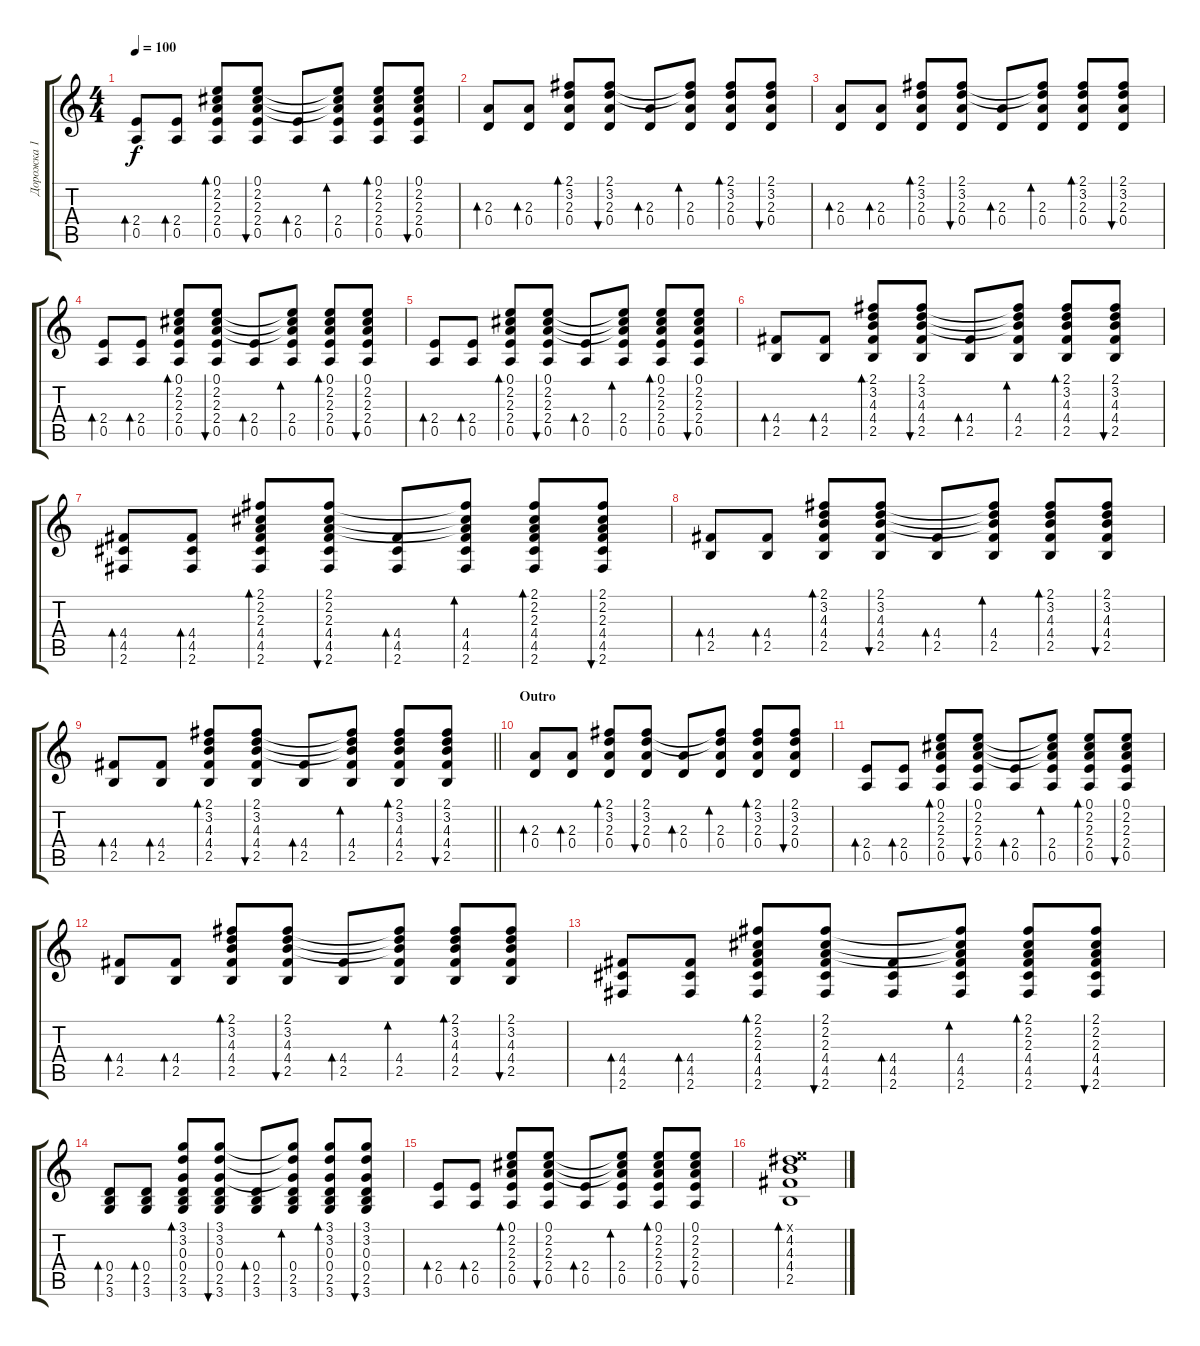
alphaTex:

\track ("Дорожка 1" "Дорожка 1") {instrument acousticguitarsteel}
\staff {score tabs}
\tuning (E4 B3 G3 D3 A2 E2) {hide}
\ts (4 4)
\tempo 100
\clef g2
\ks c
(2.4 0.5).8{bd 60 dy f} (2.4 0.5).8{bd 60} (0.1 2.2 2.3 2.4 0.5).8{bd 60} (0.1 2.2 2.3 2.4 0.5).8{bu 60} (2.4 0.5).8{bd 60} (0.1{t} 2.2{t} 2.3{t} 2.4 0.5).8{bd 60} (0.1 2.2 2.3 2.4 0.5).8{bd 60} (0.1 2.2 2.3 2.4 0.5).8{bu 60} |
(2.3 0.4).8{bd 60} (2.3 0.4).8{bd 60} (2.1 3.2 2.3 0.4).8{bd 60} (2.1 3.2 2.3 0.4).8{bu 60} (2.3 0.4).8{bd 60} (2.1{t} 3.2{t} 2.3 0.4).8{bd 60} (2.1 3.2 2.3 0.4).8{bd 60} (2.1 3.2 2.3 0.4).8{bu 60} |
(2.3 0.4).8{bd 60} (2.3 0.4).8{bd 60} (2.1 3.2 2.3 0.4).8{bd 60} (2.1 3.2 2.3 0.4).8{bu 60} (2.3 0.4).8{bd 60} (2.1{t} 3.2{t} 2.3 0.4).8{bd 60} (2.1 3.2 2.3 0.4).8{bd 60} (2.1 3.2 2.3 0.4).8{bu 60} |
(2.4 0.5).8{bd 60} (2.4 0.5).8{bd 60} (0.1 2.2 2.3 2.4 0.5).8{bd 60} (0.1 2.2 2.3 2.4 0.5).8{bu 60} (2.4 0.5).8{bd 60} (0.1{t} 2.2{t} 2.3{t} 2.4 0.5).8{bd 60} (0.1 2.2 2.3 2.4 0.5).8{bd 60} (0.1 2.2 2.3 2.4 0.5).8{bu 60} |
(2.4 0.5).8{bd 60} (2.4 0.5).8{bd 60} (0.1 2.2 2.3 2.4 0.5).8{bd 60} (0.1 2.2 2.3 2.4 0.5).8{bu 60} (2.4 0.5).8{bd 60} (0.1{t} 2.2{t} 2.3{t} 2.4 0.5).8{bd 60} (0.1 2.2 2.3 2.4 0.5).8{bd 60} (0.1 2.2 2.3 2.4 0.5).8{bu 60} |
(4.4 2.5).8{bd 60} (4.4 2.5).8{bd 60} (2.1 3.2 4.3 4.4 2.5).8{bd 60} (2.1 3.2 4.3 4.4 2.5).8{bu 60} (4.4 2.5).8{bd 60} (2.1{t} 3.2{t} 4.3{t} 4.4 2.5).8{bd 60} (2.1 3.2 4.3 4.4 2.5).8{bd 60} (2.1 3.2 4.3 4.4 2.5).8{bu 60} |
(4.4 4.5 2.6).8{bd 60} (4.4 4.5 2.6).8{bd 60} (2.1 2.2 2.3 4.4 4.5 2.6).8{bd 60} (2.1 2.2 2.3 4.4 4.5 2.6).8{bu 60} (4.4 4.5 2.6).8{bd 60} (2.1{t} 2.2{t} 2.3{t} 4.4 4.5 2.6).8{bd 60} (2.1 2.2 2.3 4.4 4.5 2.6).8{bd 60} (2.1 2.2 2.3 4.4 4.5 2.6).8{bu 60} |
(4.4 2.5).8{bd 60} (4.4 2.5).8{bd 60} (2.1 3.2 4.3 4.4 2.5).8{bd 60} (2.1 3.2 4.3 4.4 2.5).8{bu 60} (4.4 2.5).8{bd 60} (2.1{t} 3.2{t} 4.3{t} 4.4 2.5).8{bd 60} (2.1 3.2 4.3 4.4 2.5).8{bd 60} (2.1 3.2 4.3 4.4 2.5).8{bu 60} |
\barLineRight lightlight
(4.4 2.5).8{bd 60} (4.4 2.5).8{bd 60} (2.1 3.2 4.3 4.4 2.5).8{bd 60} (2.1 3.2 4.3 4.4 2.5).8{bu 60} (4.4 2.5).8{bd 60} (2.1{t} 3.2{t} 4.3{t} 4.4 2.5).8{bd 60} (2.1 3.2 4.3 4.4 2.5).8{bd 60} (2.1 3.2 4.3 4.4 2.5).8{bu 60} |
\section ("" "Outro")
(2.3 0.4).8{bd 60} (2.3 0.4).8{bd 60} (2.1 3.2 2.3 0.4).8{bd 60} (2.1 3.2 2.3 0.4).8{bu 60} (2.3 0.4).8{bd 60} (2.1{t} 3.2{t} 2.3 0.4).8{bd 60} (2.1 3.2 2.3 0.4).8{bd 60} (2.1 3.2 2.3 0.4).8{bu 60} |
(2.4 0.5).8{bd 60} (2.4 0.5).8{bd 60} (0.1 2.2 2.3 2.4 0.5).8{bd 60} (0.1 2.2 2.3 2.4 0.5).8{bu 60} (2.4 0.5).8{bd 60} (0.1{t} 2.2{t} 2.3{t} 2.4 0.5).8{bd 60} (0.1 2.2 2.3 2.4 0.5).8{bd 60} (0.1 2.2 2.3 2.4 0.5).8{bu 60} |
(4.4 2.5).8{bd 60} (4.4 2.5).8{bd 60} (2.1 3.2 4.3 4.4 2.5).8{bd 60} (2.1 3.2 4.3 4.4 2.5).8{bu 60} (4.4 2.5).8{bd 60} (2.1{t} 3.2{t} 4.3{t} 4.4 2.5).8{bd 60} (2.1 3.2 4.3 4.4 2.5).8{bd 60} (2.1 3.2 4.3 4.4 2.5).8{bu 60} |
(4.4 4.5 2.6).8{bd 60} (4.4 4.5 2.6).8{bd 60} (2.1 2.2 2.3 4.4 4.5 2.6).8{bd 60} (2.1 2.2 2.3 4.4 4.5 2.6).8{bu 60} (4.4 4.5 2.6).8{bd 60} (2.1{t} 2.2{t} 2.3{t} 4.4 4.5 2.6).8{bd 60} (2.1 2.2 2.3 4.4 4.5 2.6).8{bd 60} (2.1 2.2 2.3 4.4 4.5 2.6).8{bu 60} |
(0.4 2.5 3.6).8{bd 60} (0.4 2.5 3.6).8{bd 60} (3.1 3.2 0.3 0.4 2.5 3.6).8{bd 60} (3.1 3.2 0.3 0.4 2.5 3.6).8{bu 60} (0.4 2.5 3.6).8{bd 60} (3.1{t} 3.2{t} 0.3{t} 0.4 2.5 3.6).8{bd 60} (3.1 3.2 0.3 0.4 2.5 3.6).8{bd 60} (3.1 3.2 0.3 0.4 2.5 3.6).8{bu 60} |
(2.4 0.5).8{bd 60} (2.4 0.5).8{bd 60} (0.1 2.2 2.3 2.4 0.5).8{bd 60} (0.1 2.2 2.3 2.4 0.5).8{bu 60} (2.4 0.5).8{bd 60} (0.1{t} 2.2{t} 2.3{t} 2.4 0.5).8{bd 60} (0.1 2.2 2.3 2.4 0.5).8{bd 60} (0.1 2.2 2.3 2.4 0.5).8{bu 60} |
(0.1{x} 4.2 4.3 4.4 2.5).1{bd 60}
